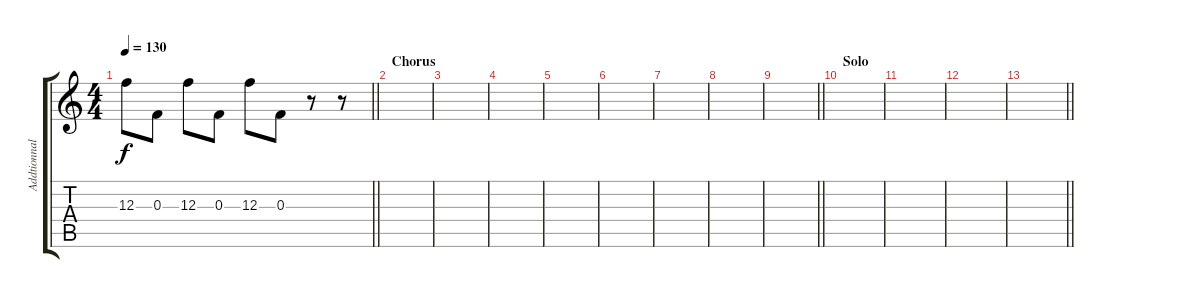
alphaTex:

\track ("Addtionnal Guitar" "Addtionnal") {instrument overdrivenguitar}
\staff {score tabs}
\tuning (D4 A3 F3 C3 G2 C2) {hide}
\ts (4 4)
\tempo 130
\clef g2
\barLineRight lightlight
\ks c
12.3.8{dy f} 0.3.8 12.3.8 0.3.8 12.3.8 0.3.8 r.8 r.8 |
\section ("" "Chorus")
|
|
|
|
|
|
|
\barLineRight lightlight
|
\section ("" "Solo")
|
|
|
\barLineRight lightlight
